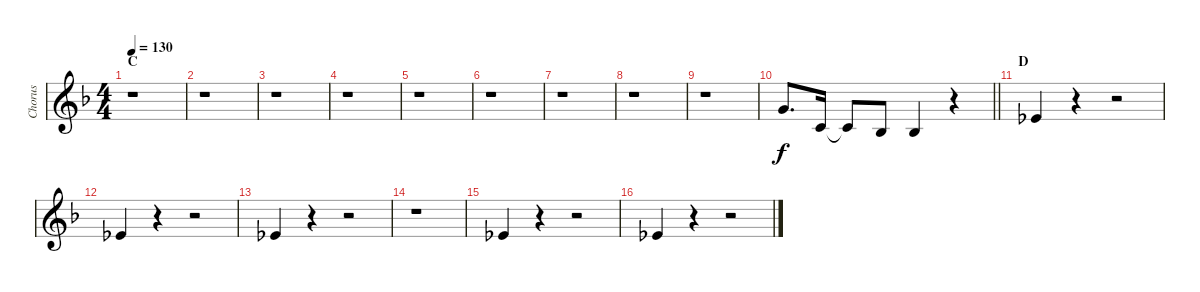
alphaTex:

\track ("Chorus" "Chorus") {instrument lead4chiff}
\staff {score}
\tuning (D4 A3 F3 C3 G2 D2) {hide}
\ts (4 4)
\section ("" "C")
\tempo 130
\clef g2
\ks f
r.1{dy f} |
r.1 |
r.1 |
r.1 |
r.1 |
r.1 |
r.1 |
r.1 |
r.1 |
\barLineRight lightlight
5.1.8{d} 3.2.16 3.2{t}.8 1.2.8 1.2.4 r.4 |
\section ("" "D")
1.1.4 r.4 r.2 |
1.1.4 r.4 r.2 |
1.1.4 r.4 r.2 |
r.1 |
1.1.4 r.4 r.2 |
1.1.4 r.4 r.2
